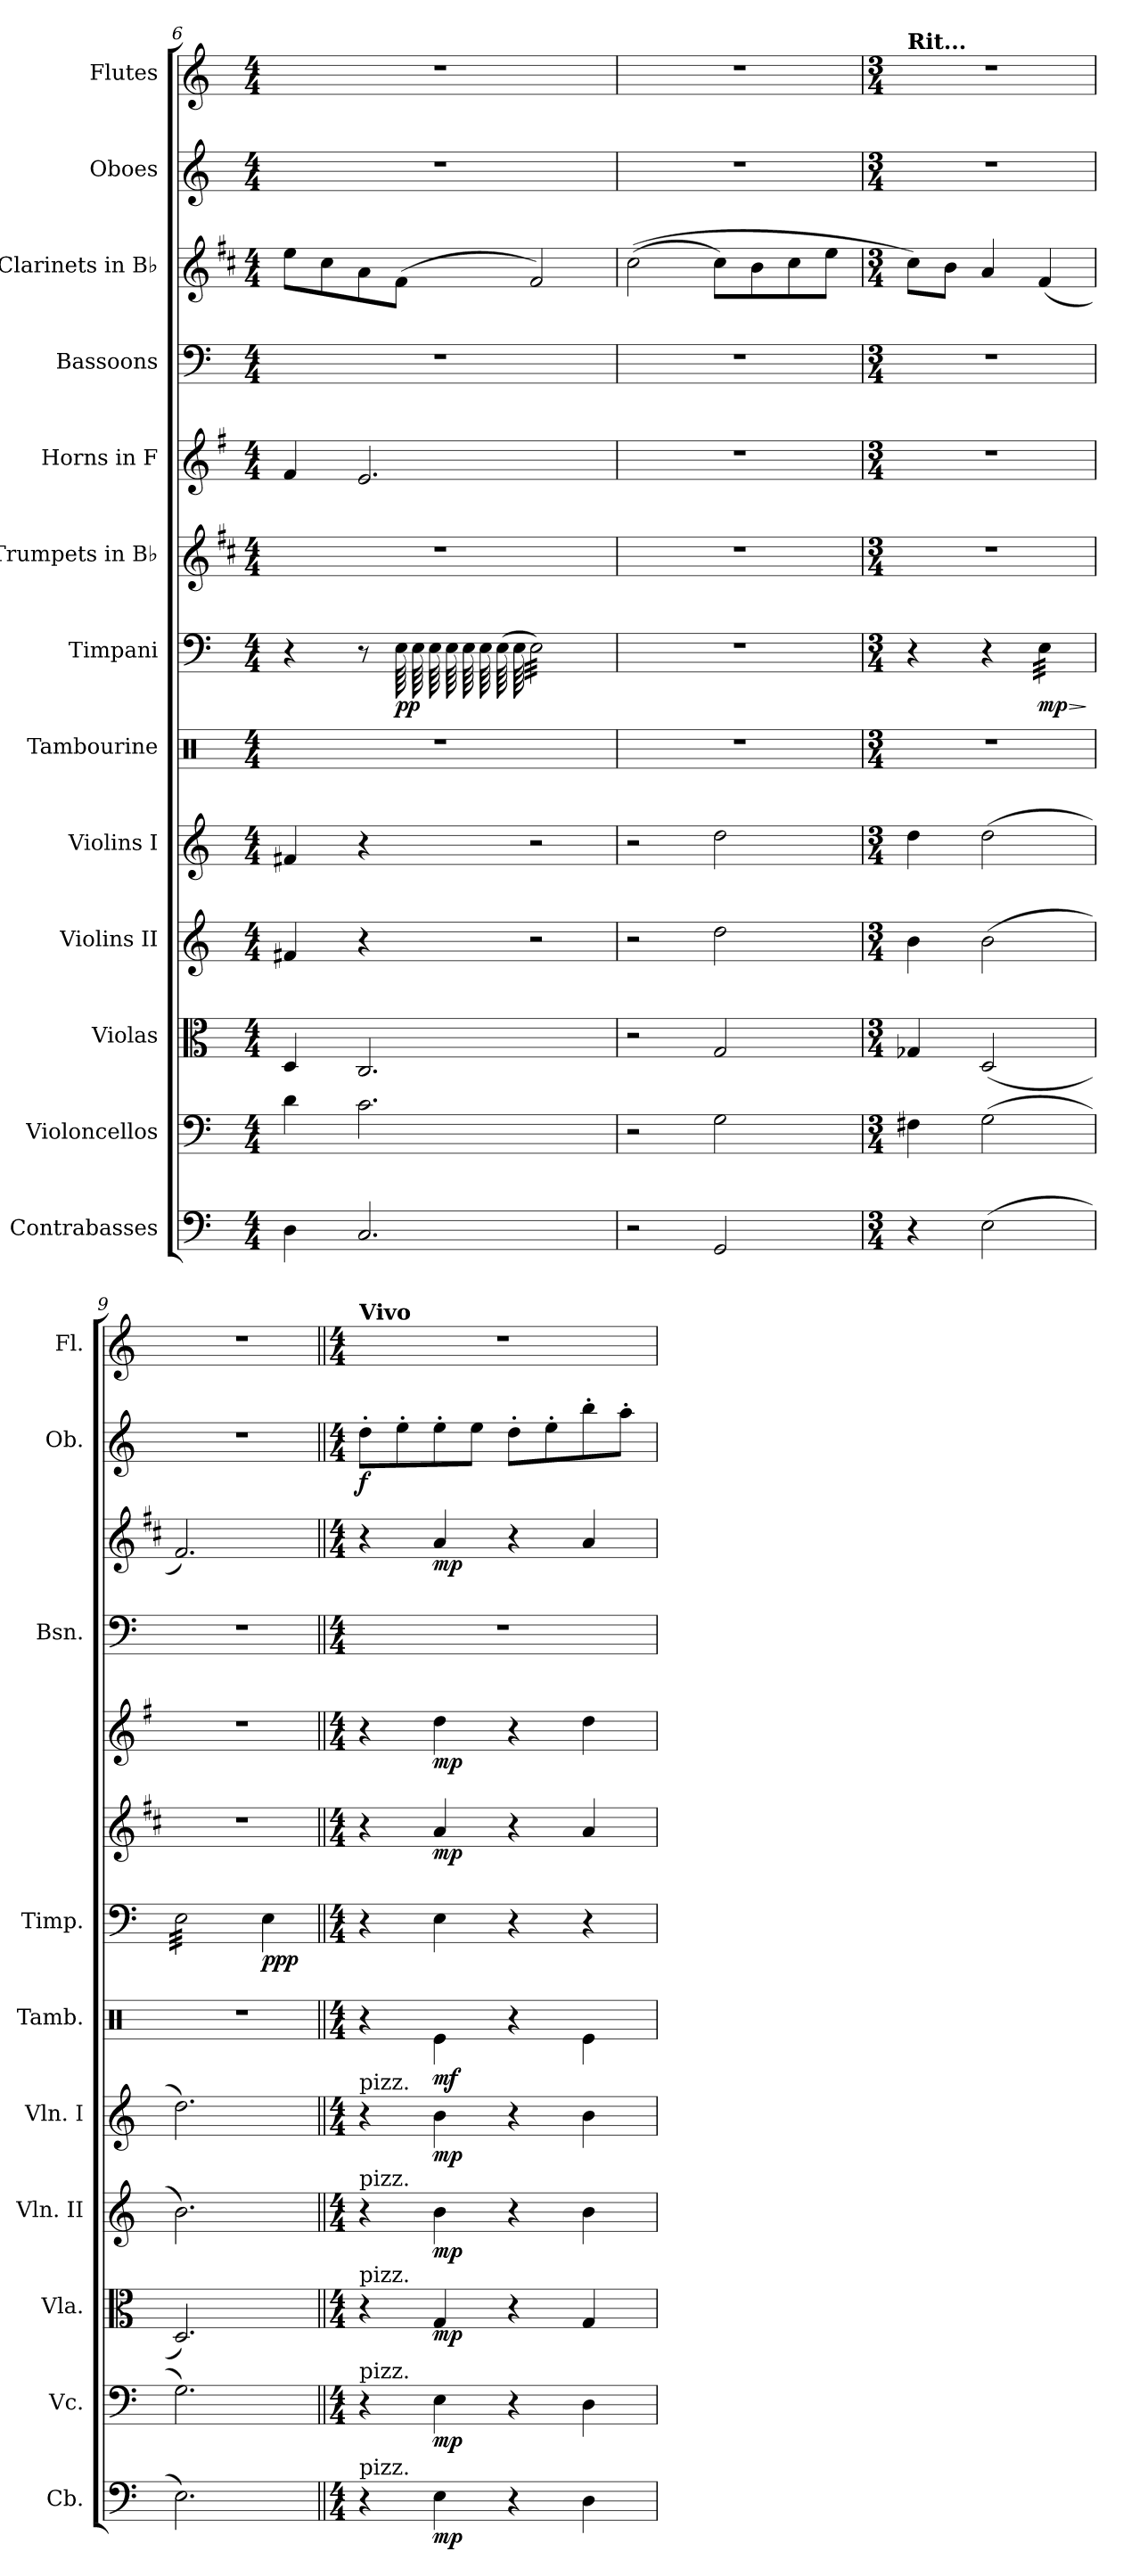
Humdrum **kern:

**kern	**dynam	**kern	**dynam	**kern	**dynam	**kern	**dynam	**kern	**dynam	**kern	**dynam	**kern	**dynam	**kern	**dynam	**kern	**dynam	**kern	**kern	**dynam	**kern	**dynam	**kern
*part13	*part13	*part12	*part12	*part11	*part11	*part10	*part10	*part9	*part9	*part8	*part8	*part7	*part7	*part6	*part6	*part5	*part5	*part4	*part3	*part3	*part2	*part2	*part1
*staff13	*staff13	*staff12	*staff12	*staff11	*staff11	*staff10	*staff10	*staff9	*staff9	*staff8	*staff8	*staff7	*staff7	*staff6	*staff6	*staff5	*staff5	*staff4	*staff3	*staff3	*staff2	*staff2	*staff1
*I"Contrabasses	*	*I"Violoncellos	*	*I"Violas	*	*I"Violins II	*	*I"Violins I	*	*I"Tambourine	*	*I"Timpani	*	*I"Trumpets in B♭	*	*I"Horns in F	*	*I"Bassoons	*I"Clarinets in B♭	*	*I"Oboes	*	*I"Flutes
*I'Cb.	*	*I'Vc.	*	*I'Vla.	*	*I'Vln. II	*	*I'Vln. I	*	*I'Tamb.	*	*I'Timp.	*	*	*	*	*	*I'Bsn.	*	*	*I'Ob.	*	*I'Fl.
*clefF4	*	*clefF4	*	*clefC3	*	*clefG2	*	*clefG2	*	*clefX	*	*clefF4	*	*clefG2	*	*clefG2	*	*clefF4	*clefG2	*	*clefG2	*	*clefG2
*ITrd7c12	*	*	*	*	*	*	*	*	*	*	*	*	*	*ITrd1c2	*	*ITrd4c7	*	*	*ITrd1c2	*	*	*	*
*k[]	*	*k[]	*	*k[]	*	*k[]	*	*k[]	*	*k[]	*	*k[]	*	*k[]	*	*k[]	*	*k[]	*k[]	*	*k[]	*	*k[]
*M4/4	*	*M4/4	*	*M4/4	*	*M4/4	*	*M4/4	*	*M4/4	*	*M4/4	*	*M4/4	*	*M4/4	*	*M4/4	*M4/4	*	*M4/4	*	*M4/4
=6	=6	=6	=6	=6	=6	=6	=6	=6	=6	=6	=6	=6	=6	=6	=6	=6	=6	=6	=6	=6	=6	=6	=6
4DD\	.	4d\	.	4D/	.	4f#X/	.	4f#X/	.	1r	.	4r	.	1r	.	4B/	.	1r	8dd\L	.	1r	.	1r
.	.	.	.	.	.	.	.	.	.	.	.	.	.	.	.	.	.	.	8b\	.	.	.	.
2.CC/	.	2.c\	.	2.C/	.	4r	.	4r	.	.	.	8r	.	.	.	2.A/	.	.	8g\	.	.	.	.
!	!	!	!	!	!	!	!	!	!	!	!	!	!LO:DY:b	!	!	!	!	!	!	!	!	!	!
*	*	*	*	*	*	*	*	*	*	*	*	*tremolo	*	*	*	*	*	*	*	*	*	*	*
.	.	.	.	.	.	.	.	.	.	.	.	(>64E\	pp	.	.	.	.	.	(>8e\J	.	.	.	.
.	.	.	.	.	.	.	.	.	.	.	.	(>64E\	.	.	.	.	.	.	.	.	.	.	.
.	.	.	.	.	.	.	.	.	.	.	.	(>64E\	.	.	.	.	.	.	.	.	.	.	.
.	.	.	.	.	.	.	.	.	.	.	.	(>64E\	.	.	.	.	.	.	.	.	.	.	.
.	.	.	.	.	.	.	.	.	.	.	.	(>64E\	.	.	.	.	.	.	.	.	.	.	.
.	.	.	.	.	.	.	.	.	.	.	.	(>64E\	.	.	.	.	.	.	.	.	.	.	.
.	.	.	.	.	.	.	.	.	.	.	.	(>64E\	.	.	.	.	.	.	.	.	.	.	.
.	.	.	.	.	.	.	.	.	.	.	.	64E\	.	.	.	.	.	.	.	.	.	.	.
.	.	.	.	.	.	2r	.	2r	.	.	.	32E\)LLL	.	.	.	.	.	.	2e/)	.	.	.	.
.	.	.	.	.	.	.	.	.	.	.	.	32E\)	.	.	.	.	.	.	.	.	.	.	.
.	.	.	.	.	.	.	.	.	.	.	.	32E\)	.	.	.	.	.	.	.	.	.	.	.
.	.	.	.	.	.	.	.	.	.	.	.	32E\)	.	.	.	.	.	.	.	.	.	.	.
.	.	.	.	.	.	.	.	.	.	.	.	32E\)	.	.	.	.	.	.	.	.	.	.	.
.	.	.	.	.	.	.	.	.	.	.	.	32E\)	.	.	.	.	.	.	.	.	.	.	.
.	.	.	.	.	.	.	.	.	.	.	.	32E\)	.	.	.	.	.	.	.	.	.	.	.
.	.	.	.	.	.	.	.	.	.	.	.	32E\)	.	.	.	.	.	.	.	.	.	.	.
.	.	.	.	.	.	.	.	.	.	.	.	32E\)	.	.	.	.	.	.	.	.	.	.	.
.	.	.	.	.	.	.	.	.	.	.	.	32E\)	.	.	.	.	.	.	.	.	.	.	.
.	.	.	.	.	.	.	.	.	.	.	.	32E\)	.	.	.	.	.	.	.	.	.	.	.
.	.	.	.	.	.	.	.	.	.	.	.	32E\)	.	.	.	.	.	.	.	.	.	.	.
.	.	.	.	.	.	.	.	.	.	.	.	32E\)	.	.	.	.	.	.	.	.	.	.	.
.	.	.	.	.	.	.	.	.	.	.	.	32E\)	.	.	.	.	.	.	.	.	.	.	.
.	.	.	.	.	.	.	.	.	.	.	.	32E\)	.	.	.	.	.	.	.	.	.	.	.
.	.	.	.	.	.	.	.	.	.	.	.	32E\)JJJ	.	.	.	.	.	.	.	.	.	.	.
!!LO:PB:g=z
=7	=7	=7	=7	=7	=7	=7	=7	=7	=7	=7	=7	=7	=7	=7	=7	=7	=7	=7	=7	=7	=7	=7	=7
2r	.	2r	.	2r	.	2r	.	2r	.	1r	.	1r	.	1r	.	1r	.	1r	(>(>2b\	.	1r	.	1r
2GGG/	.	2G\	.	2G/	.	2dd\	.	2dd\	.	.	.	.	.	.	.	.	.	.	8b\L)	.	.	.	.
.	.	.	.	.	.	.	.	.	.	.	.	.	.	.	.	.	.	.	8a\	.	.	.	.
.	.	.	.	.	.	.	.	.	.	.	.	.	.	.	.	.	.	.	8b\	.	.	.	.
.	.	.	.	.	.	.	.	.	.	.	.	.	.	.	.	.	.	.	8dd\J	.	.	.	.
=8	=8	=8	=8	=8	=8	=8	=8	=8	=8	=8	=8	=8	=8	=8	=8	=8	=8	=8	=8	=8	=8	=8	=8
*M3/4	*	*M3/4	*	*M3/4	*	*M3/4	*	*M3/4	*	*M3/4	*	*M3/4	*	*M3/4	*	*M3/4	*	*M3/4	*M3/4	*	*M3/4	*	*M3/4
!	!	!	!	!	!	!	!	!	!	!	!	!	!	!	!	!	!	!	!	!	!	!	!LO:TX:a:B:t=Rit...
4r	.	4F#X\	.	4G-X/	.	4b\	.	4dd\	.	2.r	.	4r	.	2.r	.	2.r	.	2.r	8b\L)	.	2.r	.	2.r
.	.	.	.	.	.	.	.	.	.	.	.	.	.	.	.	.	.	.	8a\J	.	.	.	.
(>2EE\	.	(>2G\	.	(<2D/	.	(>2b\	.	(>2dd\	.	.	.	4r	.	.	.	.	.	.	4g/	.	.	.	.
!	!	!	!	!	!	!	!	!	!	!	!	!	!LO:HP:b	!	!	!	!	!	!	!	!	!	!
!	!	!	!	!	!	!	!	!	!	!	!	!	!LO:DY:n=1:b	!	!	!	!	!	!	!	!	!	!
.	.	.	.	.	.	.	.	.	.	.	.	(>32E\LLL	> mp	.	.	.	.	.	(<4e/	.	.	.	.
.	.	.	.	.	.	.	.	.	.	.	.	(>32E\	.	.	.	.	.	.	.	.	.	.	.
.	.	.	.	.	.	.	.	.	.	.	.	(>32E\	.	.	.	.	.	.	.	.	.	.	.
.	.	.	.	.	.	.	.	.	.	.	.	(>32E\	.	.	.	.	.	.	.	.	.	.	.
.	.	.	.	.	.	.	.	.	.	.	.	(>32E\	.	.	.	.	.	.	.	.	.	.	.
.	.	.	.	.	.	.	.	.	.	.	.	(>32E\	.	.	.	.	.	.	.	.	.	.	.
.	.	.	.	.	.	.	.	.	.	.	.	(>32E\	.	.	.	.	.	.	.	.	.	.	.
.	.	.	.	.	.	.	.	.	.	.	.	32E\JJJ	.	.	.	.	.	.	.	.	.	.	.
.	.	.	.	.	.	.	.	.	.	.	.	.	]	.	.	.	.	.	.	.	.	.	.
=9	=9	=9	=9	=9	=9	=9	=9	=9	=9	=9	=9	=9	=9	=9	=9	=9	=9	=9	=9	=9	=9	=9	=9
2.EE\)	.	2.G\)	.	2.D/)	.	2.b\)	.	2.dd\)	.	2.r	.	32E\)LLL	.	2.r	.	2.r	.	2.r	2.e/)	.	2.r	.	2.r
.	.	.	.	.	.	.	.	.	.	.	.	32E\)	.	.	.	.	.	.	.	.	.	.	.
.	.	.	.	.	.	.	.	.	.	.	.	32E\)	.	.	.	.	.	.	.	.	.	.	.
.	.	.	.	.	.	.	.	.	.	.	.	32E\)	.	.	.	.	.	.	.	.	.	.	.
.	.	.	.	.	.	.	.	.	.	.	.	32E\)	.	.	.	.	.	.	.	.	.	.	.
.	.	.	.	.	.	.	.	.	.	.	.	32E\)	.	.	.	.	.	.	.	.	.	.	.
.	.	.	.	.	.	.	.	.	.	.	.	32E\)	.	.	.	.	.	.	.	.	.	.	.
.	.	.	.	.	.	.	.	.	.	.	.	32E\)	.	.	.	.	.	.	.	.	.	.	.
.	.	.	.	.	.	.	.	.	.	.	.	32E\)	.	.	.	.	.	.	.	.	.	.	.
.	.	.	.	.	.	.	.	.	.	.	.	32E\)	.	.	.	.	.	.	.	.	.	.	.
.	.	.	.	.	.	.	.	.	.	.	.	32E\)	.	.	.	.	.	.	.	.	.	.	.
.	.	.	.	.	.	.	.	.	.	.	.	32E\)	.	.	.	.	.	.	.	.	.	.	.
.	.	.	.	.	.	.	.	.	.	.	.	32E\)	.	.	.	.	.	.	.	.	.	.	.
.	.	.	.	.	.	.	.	.	.	.	.	32E\)	.	.	.	.	.	.	.	.	.	.	.
.	.	.	.	.	.	.	.	.	.	.	.	32E\)	.	.	.	.	.	.	.	.	.	.	.
.	.	.	.	.	.	.	.	.	.	.	.	32E\)JJJ	.	.	.	.	.	.	.	.	.	.	.
*	*	*	*	*	*	*	*	*	*	*	*	*Xtremolo	*	*	*	*	*	*	*	*	*	*	*
!	!	!	!	!	!	!	!	!	!	!	!	!	!LO:DY:b	!	!	!	!	!	!	!	!	!	!
.	.	.	.	.	.	.	.	.	.	.	.	4E\	ppp	.	.	.	.	.	.	.	.	.	.
=10||	=10||	=10||	=10||	=10||	=10||	=10||	=10||	=10||	=10||	=10||	=10||	=10||	=10||	=10||	=10||	=10||	=10||	=10||	=10||	=10||	=10||	=10||	=10||
*M4/4	*	*M4/4	*	*M4/4	*	*M4/4	*	*M4/4	*	*M4/4	*	*M4/4	*	*M4/4	*	*M4/4	*	*M4/4	*M4/4	*	*M4/4	*	*M4/4
*	*	*	*	*	*	*	*	*	*	*	*	*	*	*	*	*	*	*	*	*	*	*	*MM130
!	!	!	!	!	!	!	!	!	!	!	!	!	!	!	!	!	!	!	!	!	!	!	!LO:TX:a:B:t=Vivo
!	!	!	!	!	!	!	!	!LO:TX:a:t=pizz.	!	!	!	!	!	!	!	!	!	!	!	!	!	!	!
!	!	!	!	!	!	!LO:TX:a:t=pizz.	!	!	!	!	!	!	!	!	!	!	!	!	!	!	!	!	!
!	!	!	!	!LO:TX:a:t=pizz.	!	!	!	!	!	!	!	!	!	!	!	!	!	!	!	!	!	!	!
!	!	!LO:TX:a:t=pizz.	!	!	!	!	!	!	!	!	!	!	!	!	!	!	!	!	!	!	!	!	!
!LO:TX:a:t=pizz.	!	!	!	!	!	!	!	!	!	!	!	!	!	!	!	!	!	!	!	!	!	!	!
!	!	!	!	!	!	!	!	!	!	!	!	!	!	!	!	!	!	!	!	!	!	!LO:DY:b	!
4r	.	4r	.	4r	.	4r	.	4r	.	4r	.	4r	.	4r	.	4r	.	1r	4r	.	8dd'\L	f	1r
.	.	.	.	.	.	.	.	.	.	.	.	.	.	.	.	.	.	.	.	.	8ee'\	.	.
!	!LO:DY:b	!	!LO:DY:b	!	!LO:DY:b	!	!LO:DY:b	!	!LO:DY:b	!	!LO:DY:b	!	!	!	!LO:DY:b	!	!LO:DY:b	!	!	!LO:DY:b	!	!	!
4EE\	mp	4E\	mp	4G/	mp	4b\	mp	4b\	mp	4Re\	mf	4E\	.	4g/	mp	4g\	mp	.	4g/	mp	8ee'\	.	.
.	.	.	.	.	.	.	.	.	.	.	.	.	.	.	.	.	.	.	.	.	8ee\J	.	.
4r	.	4r	.	4r	.	4r	.	4r	.	4r	.	4r	.	4r	.	4r	.	.	4r	.	8dd'\L	.	.
.	.	.	.	.	.	.	.	.	.	.	.	.	.	.	.	.	.	.	.	.	8ee'\	.	.
4DD\	.	4D\	.	4G/	.	4b\	.	4b\	.	4Re\	.	4r	.	4g/	.	4g\	.	.	4g/	.	8bb'\	.	.
.	.	.	.	.	.	.	.	.	.	.	.	.	.	.	.	.	.	.	.	.	8aa'\J	.	.
=	=	=	=	=	=	=	=	=	=	=	=	=	=	=	=	=	=	=	=	=	=	=	=
*-	*-	*-	*-	*-	*-	*-	*-	*-	*-	*-	*-	*-	*-	*-	*-	*-	*-	*-	*-	*-	*-	*-	*-
